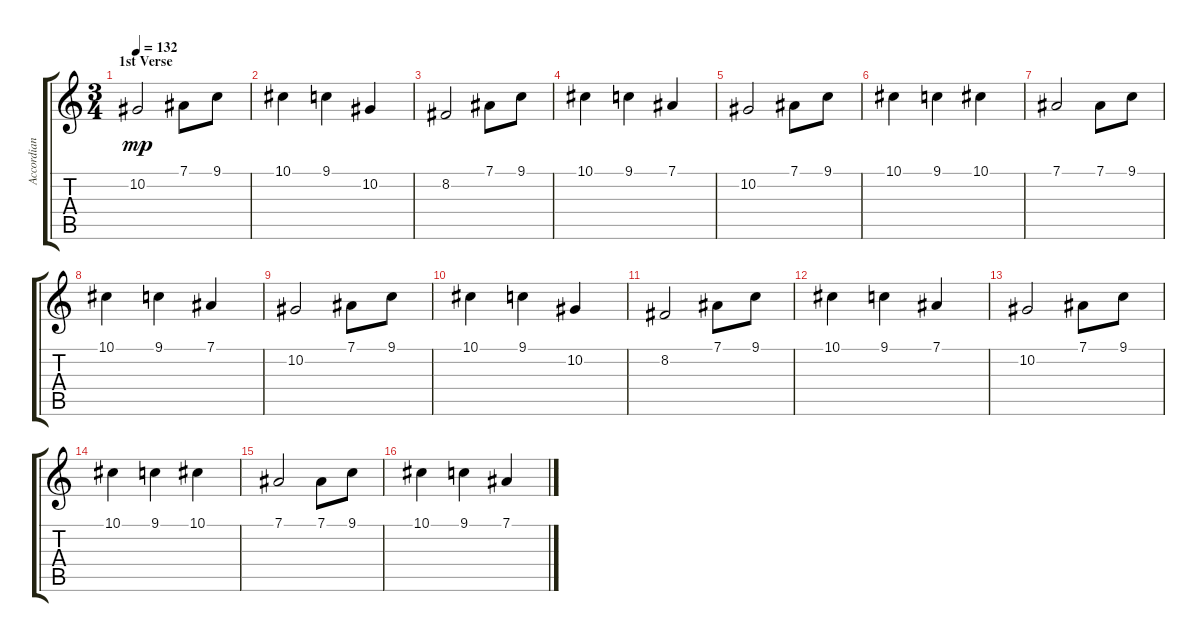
\track ("Accordian" "Accordian") {instrument accordion}
\staff {score tabs}
\tuning (Eb4 Bb3 Gb3 Db3 Ab2 Eb2) {hide}
\ts (3 4)
\section ("" "1st Verse")
\tempo 132
\clef g2
\ks c
10.2.2{dy mp} 7.1.8 9.1.8 |
10.1.4 9.1.4 10.2.4 |
8.2.2 7.1.8 9.1.8 |
10.1.4 9.1.4 7.1.4 |
10.2.2 7.1.8 9.1.8 |
10.1.4 9.1.4 10.1.4 |
7.1.2 7.1.8 9.1.8 |
10.1.4 9.1.4 7.1.4 |
10.2.2 7.1.8 9.1.8 |
10.1.4 9.1.4 10.2.4 |
8.2.2 7.1.8 9.1.8 |
10.1.4 9.1.4 7.1.4 |
10.2.2 7.1.8 9.1.8 |
10.1.4 9.1.4 10.1.4 |
7.1.2 7.1.8 9.1.8 |
10.1.4 9.1.4 7.1.4
